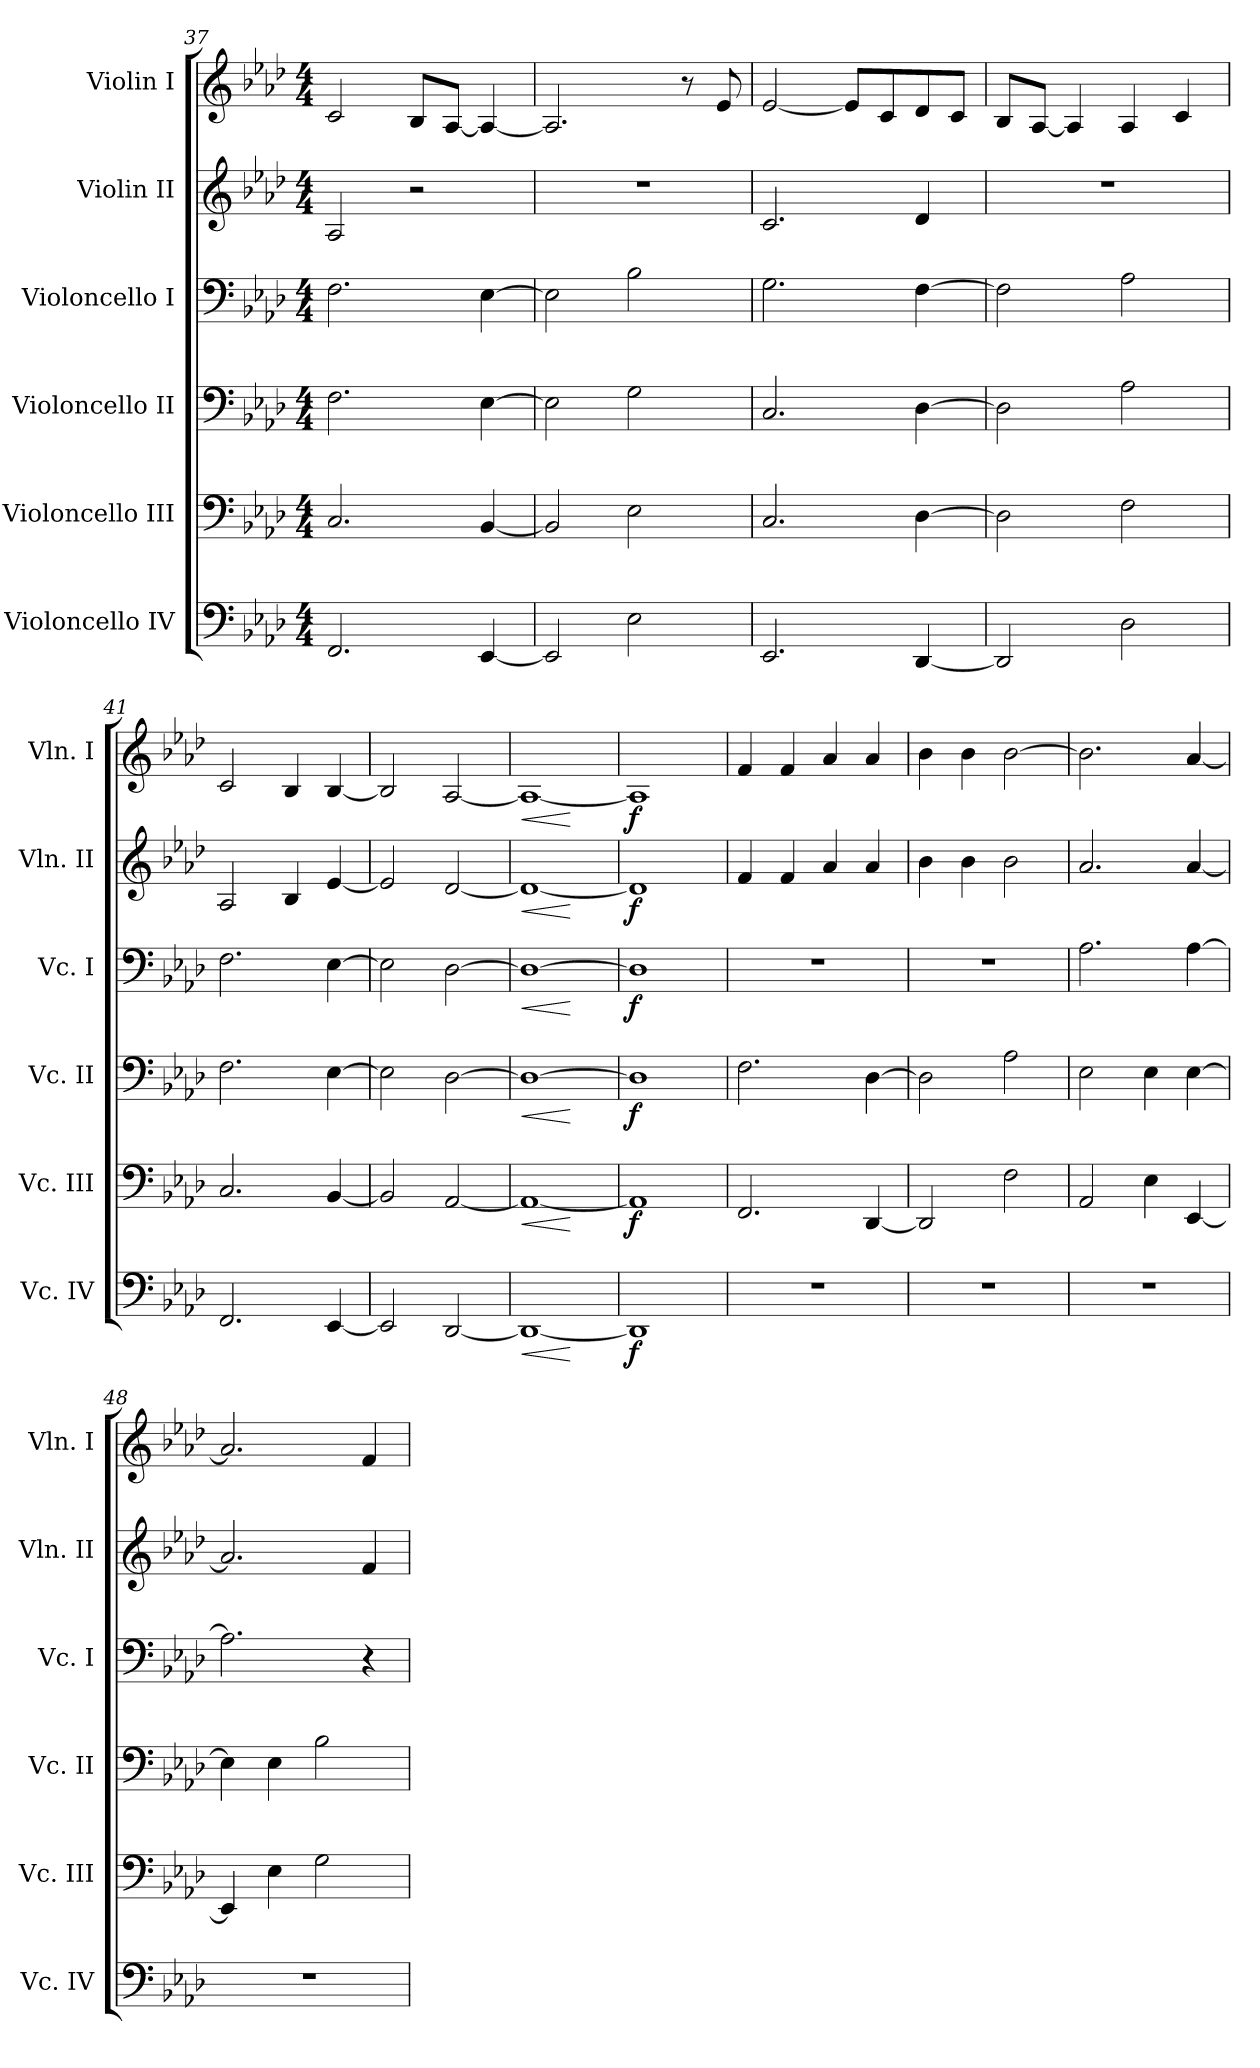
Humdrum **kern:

**kern	**dynam	**kern	**dynam	**kern	**dynam	**kern	**dynam	**kern	**dynam	**kern	**dynam
*part6	*part6	*part5	*part5	*part4	*part4	*part3	*part3	*part2	*part2	*part1	*part1
*staff6	*staff6	*staff5	*staff5	*staff4	*staff4	*staff3	*staff3	*staff2	*staff2	*staff1	*staff1
*I"Violoncello IV	*	*I"Violoncello III	*	*I"Violoncello II	*	*I"Violoncello I	*	*I"Violin II	*	*I"Violin I	*
*I'Vc. IV	*	*I'Vc. III	*	*I'Vc. II	*	*I'Vc. I	*	*I'Vln. II	*	*I'Vln. I	*
!!LO:LB:g=z
*clefF4	*	*clefF4	*	*clefF4	*	*clefF4	*	*clefG2	*	*clefG2	*
*k[b-e-a-d-]	*	*k[b-e-a-d-]	*	*k[b-e-a-d-]	*	*k[b-e-a-d-]	*	*k[b-e-a-d-]	*	*k[b-e-a-d-]	*
*A-:	*	*A-:	*	*A-:	*	*	*	*A-:	*	*A-:	*
*M4/4	*	*M4/4	*	*M4/4	*	*M4/4	*	*M4/4	*	*M4/4	*
=37	=37	=37	=37	=37	=37	=37	=37	=37	=37	=37	=37
2.FF/	.	2.C/	.	2.F\	.	2.F\	.	2A-/	.	2c/	.
.	.	.	.	.	.	.	.	2r	.	8B-/L	.
.	.	.	.	.	.	.	.	.	.	[8A-/J	.
[4EE-/	.	[4BB-/	.	[4E-\	.	[4E-\	.	.	.	4A-/_	.
=38	=38	=38	=38	=38	=38	=38	=38	=38	=38	=38	=38
2EE-/]	.	2BB-/]	.	2E-\]	.	2E-\]	.	1r	.	2.A-/]	.
2E-\	.	2E-\	.	2G\	.	2B-\	.	.	.	.	.
.	.	.	.	.	.	.	.	.	.	8r	.
.	.	.	.	.	.	.	.	.	.	8e-/	.
=39	=39	=39	=39	=39	=39	=39	=39	=39	=39	=39	=39
2.EE-/	.	2.C/	.	2.C/	.	2.G\	.	2.c/	.	[2e-/	.
.	.	.	.	.	.	.	.	.	.	8e-/L]	.
.	.	.	.	.	.	.	.	.	.	8c/	.
[4DD-/	.	[4D-\	.	[4D-\	.	[4F\	.	4d-/	.	8d-/	.
.	.	.	.	.	.	.	.	.	.	8c/J	.
=40	=40	=40	=40	=40	=40	=40	=40	=40	=40	=40	=40
2DD-/]	.	2D-\]	.	2D-\]	.	2F\]	.	1r	.	8B-/L	.
.	.	.	.	.	.	.	.	.	.	[8A-/J	.
.	.	.	.	.	.	.	.	.	.	4A-/]	.
2D-\	.	2F\	.	2A-\	.	2A-\	.	.	.	4A-/	.
.	.	.	.	.	.	.	.	.	.	4c/	.
=41	=41	=41	=41	=41	=41	=41	=41	=41	=41	=41	=41
2.FF/	.	2.C/	.	2.F\	.	2.F\	.	2A-/	.	2c/	.
.	.	.	.	.	.	.	.	4B-/	.	4B-/	.
[4EE-/	.	[4BB-/	.	[4E-\	.	[4E-\	.	[4e-/	.	[4B-/	.
!!LO:PB:g=z
=42	=42	=42	=42	=42	=42	=42	=42	=42	=42	=42	=42
2EE-/]	.	2BB-/]	.	2E-\]	.	2E-\]	.	2e-/]	.	2B-/]	.
[2DD-/	.	[2AA-/	.	[2D-\	.	[2D-\	.	[2d-/	.	[2A-/	.
=43	=43	=43	=43	=43	=43	=43	=43	=43	=43	=43	=43
!	!LO:HP:b	!	!LO:HP:b	!	!LO:HP:b	!	!LO:HP:b	!	!LO:HP:b	!	!LO:HP:b
1DD-_	<	1AA-_	<	1D-_	<	1D-_	<	1d-_	<	1A-_	<
.	[	.	[	.	[	.	[	.	[	.	[
=44	=44	=44	=44	=44	=44	=44	=44	=44	=44	=44	=44
!	!LO:DY:b	!	!LO:DY:b	!	!LO:DY:b	!	!LO:DY:b	!	!LO:DY:b	!	!LO:DY:b
1DD-]	f	1AA-]	f	1D-]	f	1D-]	f	1d-]	f	1A-]	f
=45	=45	=45	=45	=45	=45	=45	=45	=45	=45	=45	=45
1r	.	2.FF/	.	2.F\	.	1r	.	4f/	.	4f/	.
.	.	.	.	.	.	.	.	4f/	.	4f/	.
.	.	.	.	.	.	.	.	4a-/	.	4a-/	.
.	.	[4DD-/	.	[4D-\	.	.	.	4a-/	.	4a-/	.
=46	=46	=46	=46	=46	=46	=46	=46	=46	=46	=46	=46
1r	.	2DD-/]	.	2D-\]	.	1r	.	4b-\	.	4b-\	.
.	.	.	.	.	.	.	.	4b-\	.	4b-\	.
.	.	2F\	.	2A-\	.	.	.	2b-\	.	[2b-\	.
=47	=47	=47	=47	=47	=47	=47	=47	=47	=47	=47	=47
1r	.	2AA-/	.	2E-\	.	2.A-\	.	2.a-/	.	2.b-\]	.
.	.	4E-\	.	4E-\	.	.	.	.	.	.	.
.	.	[4EE-/	.	[4E-\	.	[4A-\	.	[4a-/	.	[4a-/	.
=48	=48	=48	=48	=48	=48	=48	=48	=48	=48	=48	=48
1r	.	4EE-/]	.	4E-\]	.	2.A-\]	.	2.a-/]	.	2.a-/]	.
.	.	4E-\	.	4E-\	.	.	.	.	.	.	.
.	.	2G\	.	2B-\	.	.	.	.	.	.	.
.	.	.	.	.	.	4r	.	4f/	.	4f/	.
=	=	=	=	=	=	=	=	=	=	=	=
*-	*-	*-	*-	*-	*-	*-	*-	*-	*-	*-	*-
